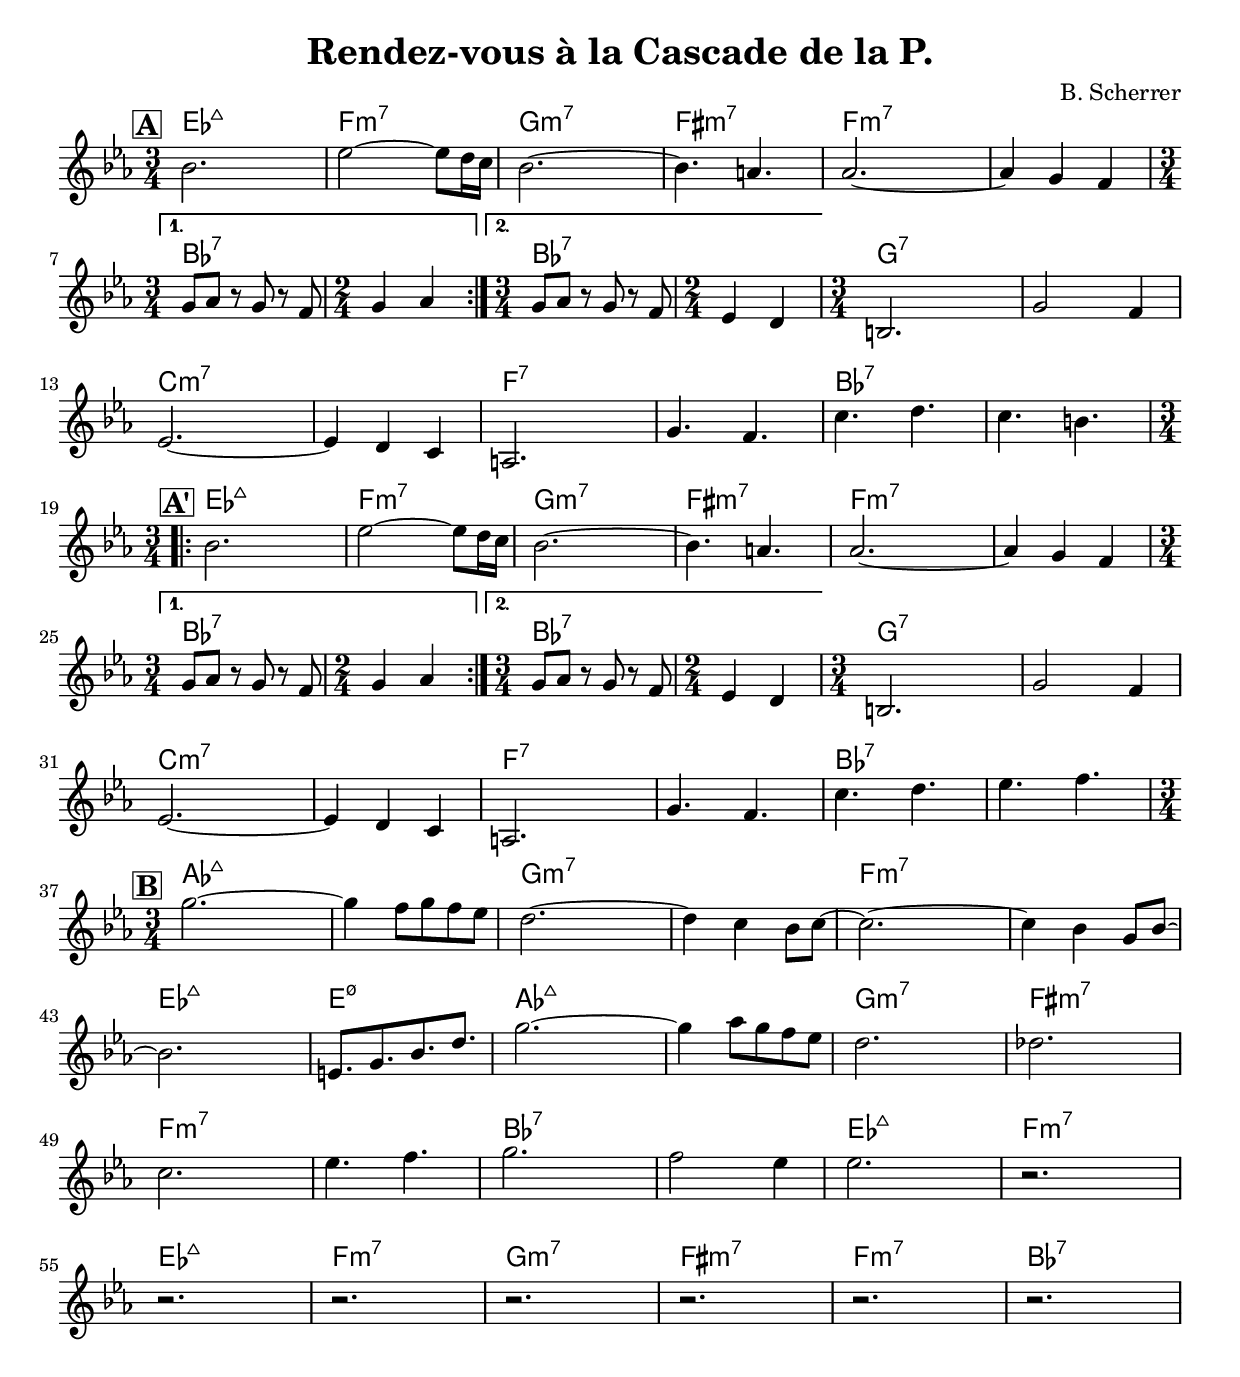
\version "2.18.2"	

noteCibleTransposition =   c   % c         % d pour Si b %  a, pour Mi b

ton = ""

indent = 0

melodiea = {
\repeat volta 2 {\time 3/4 bes2. | ees2~ {ees8 d16 c} | bes2.~ | bes4.  a | aes2.~ | aes4 g f | }
  \alternative {
    {\time 3/4  { g8 aes8}{r8 g8}{ r8 f8} | \time 2/4 g4 aes |}
    {\time 3/4 { g8 aes8 }{r8 g8 }{r8 f8} | \time 2/4 ees4 d |}
  }
 \time 3/4 b2. | g'2 f4 | ees2.~ | ees4 d c | a2. | g'4. f | 
  }

melodieb = {
  \time 3/4 g2.~ | g4  { f8 g8}{ f8 ees8 } | d2.~ | d4  c4 { bes8 c8~ } | c2.~ | c4 bes4 { g8 bes8~ } | bes2. | { e,8. g bes d }
g2.~ | g4  { aes8 g8 }{f8 ees8 } | d2. | des | c | ees4. f |  g2. | f2 ees4 |
ees2. | r | r | r | r | r | r | r |
}

melodie =  \relative c''{
  \key ees \major
  \numericTimeSignature
  \mark \markup {\box\bold{A}}
  \melodiea
  c'4. d c b 
  \mark \markup {\box\bold{A'}}
  \melodiea
  c'4. d ees f
  \mark \markup {\box\bold{B}}
  \melodieb
}

% changer fis:min7 en fis:3-.5-.7- (plutot non)

harmoniea =  \chordmode{
  \repeat volta 2 { ees2.:maj7 | f:min7 | g:min7 | fis:min7 | f:min7 | s | }
  \alternative {
    { bes2.:7 | s2 }
    { bes2.:7 | s2 }
  }
  { g2.:7 | s | c:min7 | s | f:7 | s | bes:7  | s}
}


harmonieb = \chordmode{
  aes2.:maj7 | s | g:min7 | s | f:min7 | s | ees:maj7 | e:3-.5-.7 |
  aes2.:maj7 | s |  g:min7 | fis:min7 | f:min7 | s | bes:7 | s |
  ees2.:maj7 | f:min7 | ees2.:maj7 | f:min7 | g:min7 | fis:min7 | f:min7 | bes:7 |
  }

harmonie =  {
  \harmoniea
  \harmoniea
  \harmonieb
}



\header {
  title = #(string-append "Rendez-vous à la Cascade de la P." ton )
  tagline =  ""
  composer = "B. Scherrer"
}



\score{
  <<
    \new ChordNames {
      \transpose c \noteCibleTransposition{
	\harmonie
      }
    }
    \new Staff { 
      \transpose c \noteCibleTransposition {
      \melodie
      }
    }
  >>
  \layout{ \context {      \Score      proportionalNotationDuration = #(ly:make-moment 4 32    )   } }
}






\score {
  <<
    \new Staff << \unfoldRepeats{\melodie 
                                 }  >>
    \new Staff << \unfoldRepeats{\harmonie
                          } >> 
  >>
\midi{ \tempo 2 = 80 }
}